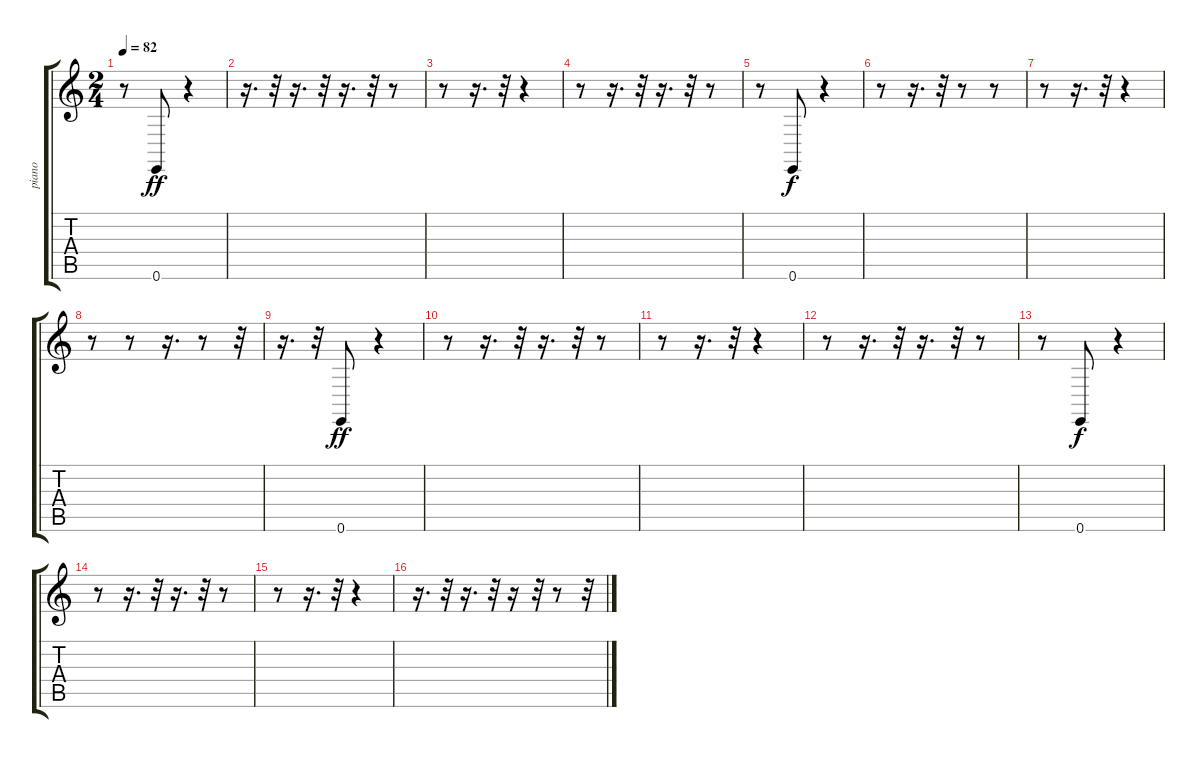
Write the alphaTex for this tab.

\track ("piano" "piano") {instrument brightacousticpiano}
\staff {score tabs}
\tuning (E4 B3 G3 D3 A2 E2) {hide}
\ts (2 4)
\tempo 82
\clef g2
\ks c
r.8{dy f} 0.6.8{dy ff} r.4 |
r.16{d} r.32 r.16{d} r.32 r.16{d} r.32 r.8 |
r.8 r.16{d} r.32 r.4 |
r.8 r.16{d} r.32 r.16{d} r.32 r.8 |
r.8 0.6.8{dy f} r.4 |
r.8 r.16{d} r.32 r.8 r.8 |
r.8 r.16{d} r.32 r.4 |
r.8 r.8 r.16{d} r.8 r.32 |
r.16{d} r.32 0.6.8{dy ff} r.4 |
r.8 r.16{d} r.32 r.16{d} r.32 r.8 |
r.8 r.16{d} r.32 r.4 |
r.8 r.16{d} r.32 r.16{d} r.32 r.8 |
r.8 0.6.8{dy f} r.4 |
r.8 r.16{d} r.32 r.16{d} r.32 r.8 |
r.8 r.16{d} r.32 r.4 |
r.16{d} r.32 r.16{d} r.32 r.16 r.32 r.8 r.32
